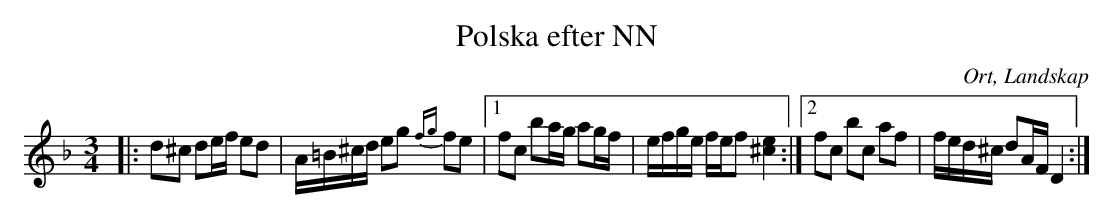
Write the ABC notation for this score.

X:1
T:Polska efter NN
O:Ort, Landskap
M:3/4
L:1/8
K:F
|:d^c de/f/ ed|A/=B/^c/d/ eg {fg}fe|1 fc ba/g/ ag/f/| e/f/g/e/ f/e/f [^c2e2]:|2 fc bc af|f/e/d/^c/ dA/F/ D2:|
